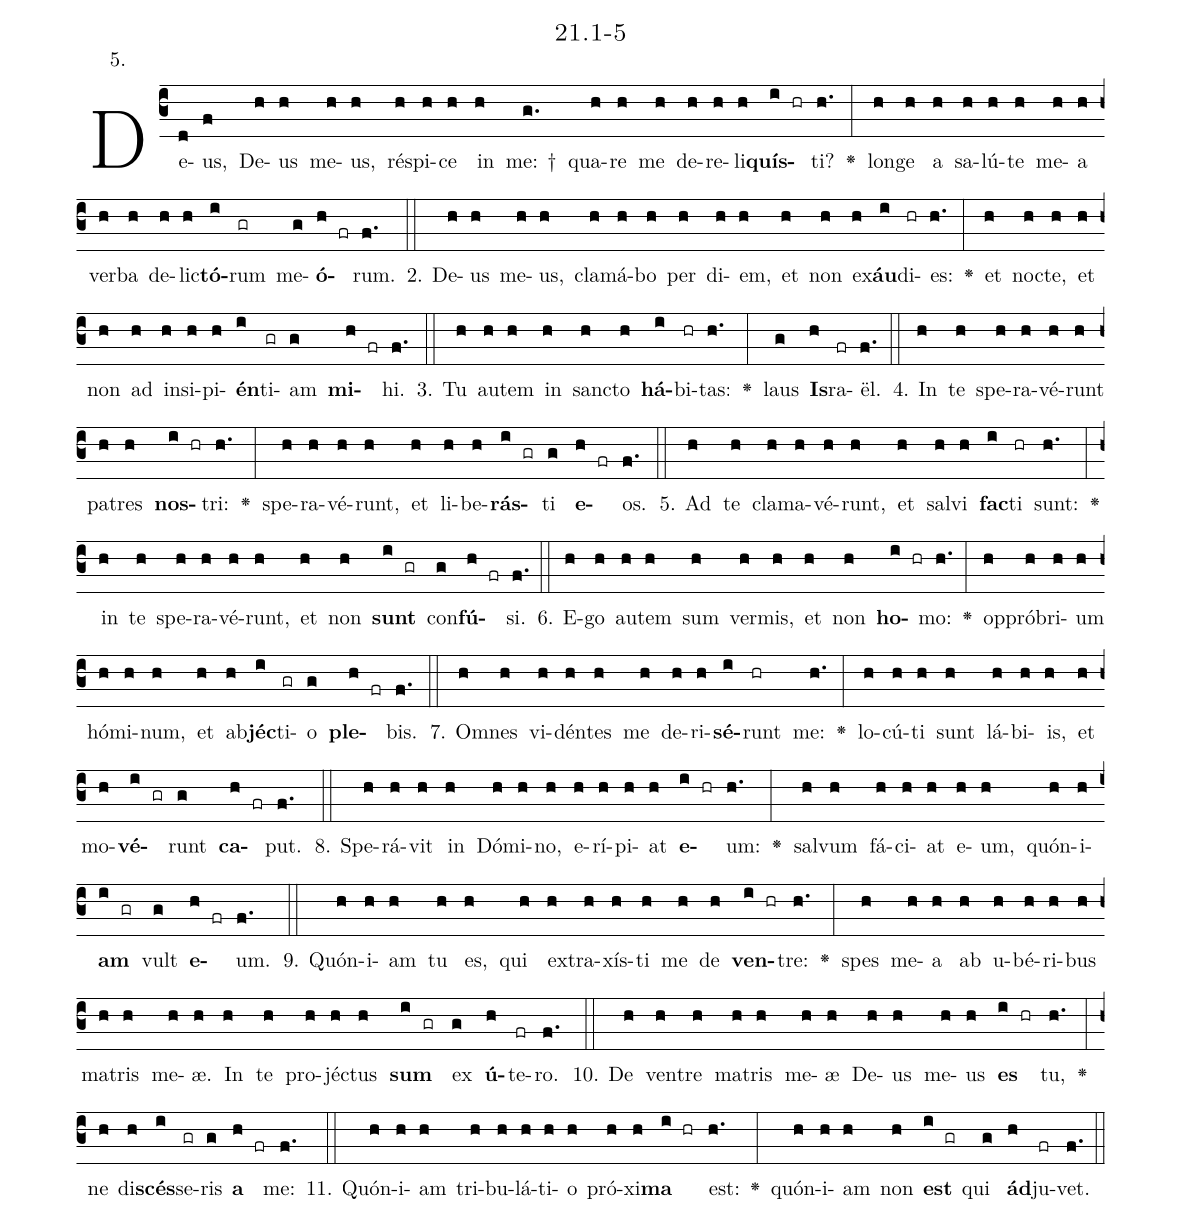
name: 21.1-5;
annotation: 5.;
%%
(c3)De(d)us,(f) De(h)us(h) me(h)us,(h) ré(h)spi(h)ce(h) in(h) me: †(g.) qua(h)re(h) me(h) de(h)re(h)li(h)<b>quís</b>(i hr)ti?(h.) <v>\greheightstar</v>(:) lon(h)ge(h) a(h) sa(h)lú(h)te(h) me(h)a(h) ver(h)ba(h) de(h)lic(h)<b>tó</b>(i)rum(gr) me(g)<b>ó</b>(h fr)rum.(f.) (::)
2. De(h)us(h) me(h)us,(h) cla(h)má(h)bo(h) per(h) di(h)em,(h) et(h) non(h) ex(h)<b>áu</b>(i)di(hr)es:(h.) <v>\greheightstar</v>(:) et(h) noc(h)te,(h) et(h) non(h) ad(h) in(h)si(h)pi(h)<b>én</b>(i)ti(gr)am(g) <b>mi</b>(h fr)hi.(f.) (::)
3. Tu(h) au(h)tem(h) in(h) sanc(h)to(h) <b>há</b>(i)bi(hr)tas:(h.) <v>\greheightstar</v>(:) laus(g) <b>Is</b>(h)ra(fr)ël.(f.) (::)
4. In(h) te(h) spe(h)ra(h)vé(h)runt(h) pa(h)tres(h) <b>nos</b>(i hr)tri:(h.) <v>\greheightstar</v>(:) spe(h)ra(h)vé(h)runt,(h) et(h) li(h)be(h)<b>rás</b>(i gr)ti(g) <b>e</b>(h fr)os.(f.) (::)
5. Ad(h) te(h) cla(h)ma(h)vé(h)runt,(h) et(h) sal(h)vi(h) <b>fac</b>(i)ti(hr) sunt:(h.) <v>\greheightstar</v>(:) in(h) te(h) spe(h)ra(h)vé(h)runt,(h) et(h) non(h) <b>sunt</b>(i gr) con(g)<b>fú</b>(h fr)si.(f.) (::)
6. E(h)go(h) au(h)tem(h) sum(h) ver(h)mis,(h) et(h) non(h) <b>ho</b>(i hr)mo:(h.) <v>\greheightstar</v>(:) op(h)pró(h)bri(h)um(h) hó(h)mi(h)num,(h) et(h) ab(h)<b>jéc</b>(i)ti(gr)o(g) <b>ple</b>(h fr)bis.(f.) (::)
7. Om(h)nes(h) vi(h)dén(h)tes(h) me(h) de(h)ri(h)<b>sé</b>(i)runt(hr) me:(h.) <v>\greheightstar</v>(:) lo(h)cú(h)ti(h) sunt(h) lá(h)bi(h)is,(h) et(h) mo(h)<b>vé</b>(i gr)runt(g) <b>ca</b>(h fr)put.(f.) (::)
8. Spe(h)rá(h)vit(h) in(h) Dó(h)mi(h)no,(h) e(h)rí(h)pi(h)at(h) <b>e</b>(i hr)um:(h.) <v>\greheightstar</v>(:) sal(h)vum(h) fá(h)ci(h)at(h) e(h)um,(h) quón(h)i(h)<b>am</b>(i gr) vult(g) <b>e</b>(h fr)um.(f.) (::)
9. Quón(h)i(h)am(h) tu(h) es,(h) qui(h) ex(h)tra(h)xís(h)ti(h) me(h) de(h) <b>ven</b>(i hr)tre:(h.) <v>\greheightstar</v>(:) spes(h) me(h)a(h) ab(h) u(h)bé(h)ri(h)bus(h) ma(h)tris(h) me(h)æ.(h) In(h) te(h) pro(h)jéc(h)tus(h) <b>sum</b>(i gr) ex(g) <b>ú</b>(h)te(fr)ro.(f.) (::)
10. De(h) ven(h)tre(h) ma(h)tris(h) me(h)æ(h) De(h)us(h) me(h)us(h) <b>es</b>(i hr) tu,(h.) <v>\greheightstar</v>(:) ne(h) di(h)<b>scés</b>(i)se(gr)ris(g) <b>a</b>(h fr) me:(f.) (::)
11. Quón(h)i(h)am(h) tri(h)bu(h)lá(h)ti(h)o(h) pró(h)xi(h)<b>ma</b>(i hr) est:(h.) <v>\greheightstar</v>(:) quón(h)i(h)am(h) non(h) <b>est</b>(i gr) qui(g) <b>ád</b>(h)ju(fr)vet.(f.) (::)
